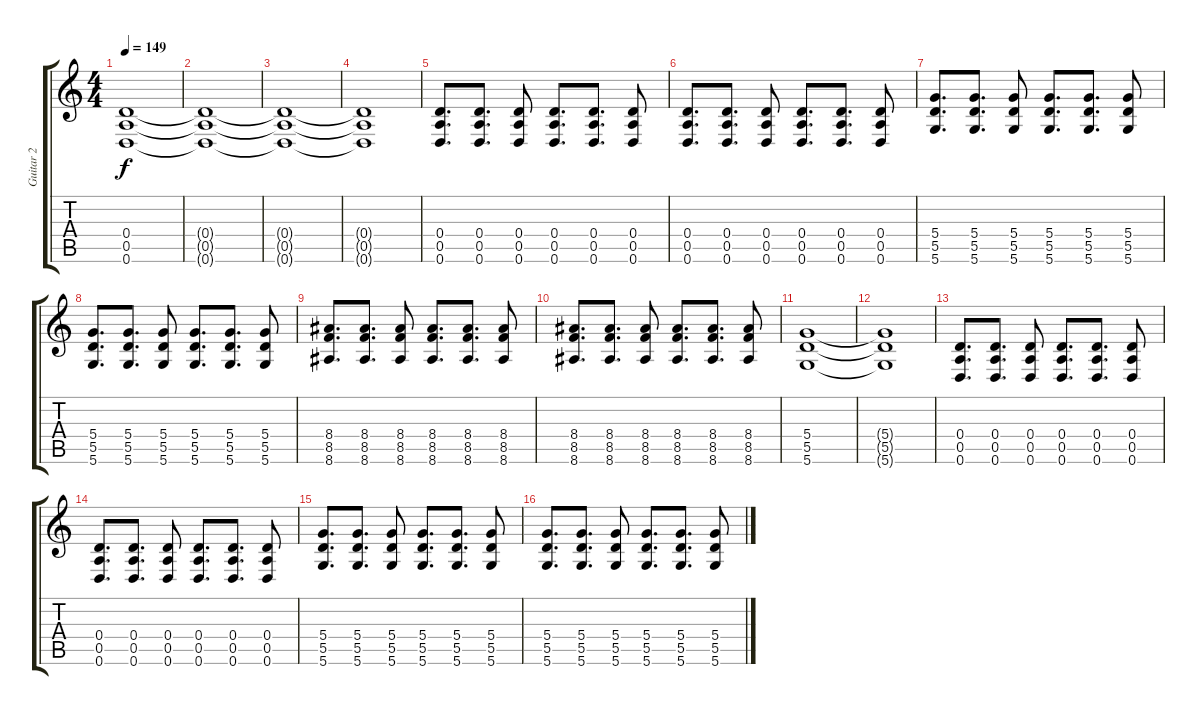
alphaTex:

\track ("Guitar 2" "Guitar 2") {instrument distortionguitar}
\staff {score tabs}
\tuning (E4 B3 G3 D3 A2 D2) {hide}
\ts (4 4)
\tempo 149
\clef g2
\ks c
(0.4{t} 0.5{t} 0.6{t}).1{dy f} |
(0.4{t} 0.5{t} 0.6{t}).1 |
(0.4{t} 0.5{t} 0.6{t}).1 |
(0.4{t} 0.5{t} 0.6{t}).1 |
(0.4 0.5 0.6).8{d} (0.4 0.5 0.6).8{d} (0.4 0.5 0.6).8 (0.4 0.5 0.6).8{d} (0.4 0.5 0.6).8{d} (0.4 0.5 0.6).8 |
(0.4 0.5 0.6).8{d} (0.4 0.5 0.6).8{d} (0.4 0.5 0.6).8 (0.4 0.5 0.6).8{d} (0.4 0.5 0.6).8{d} (0.4 0.5 0.6).8 |
(5.4 5.5 5.6).8{d} (5.4 5.5 5.6).8{d} (5.4 5.5 5.6).8 (5.4 5.5 5.6).8{d} (5.4 5.5 5.6).8{d} (5.4 5.5 5.6).8 |
(5.4 5.5 5.6).8{d} (5.4 5.5 5.6).8{d} (5.4 5.5 5.6).8 (5.4 5.5 5.6).8{d} (5.4 5.5 5.6).8{d} (5.4 5.5 5.6).8 |
(8.4 8.5 8.6).8{d} (8.4 8.5 8.6).8{d} (8.4 8.5 8.6).8 (8.4 8.5 8.6).8{d} (8.4 8.5 8.6).8{d} (8.4 8.5 8.6).8 |
(8.4 8.5 8.6).8{d} (8.4 8.5 8.6).8{d} (8.4 8.5 8.6).8 (8.4 8.5 8.6).8{d} (8.4 8.5 8.6).8{d} (8.4 8.5 8.6).8 |
(5.4 5.5 5.6).1 |
(5.4{t} 5.5{t} 5.6{t}).1 |
(0.4 0.5 0.6).8{d} (0.4 0.5 0.6).8{d} (0.4 0.5 0.6).8 (0.4 0.5 0.6).8{d} (0.4 0.5 0.6).8{d} (0.4 0.5 0.6).8 |
(0.4 0.5 0.6).8{d} (0.4 0.5 0.6).8{d} (0.4 0.5 0.6).8 (0.4 0.5 0.6).8{d} (0.4 0.5 0.6).8{d} (0.4 0.5 0.6).8 |
(5.4 5.5 5.6).8{d} (5.4 5.5 5.6).8{d} (5.4 5.5 5.6).8 (5.4 5.5 5.6).8{d} (5.4 5.5 5.6).8{d} (5.4 5.5 5.6).8 |
(5.4 5.5 5.6).8{d} (5.4 5.5 5.6).8{d} (5.4 5.5 5.6).8 (5.4 5.5 5.6).8{d} (5.4 5.5 5.6).8{d} (5.4 5.5 5.6).8
